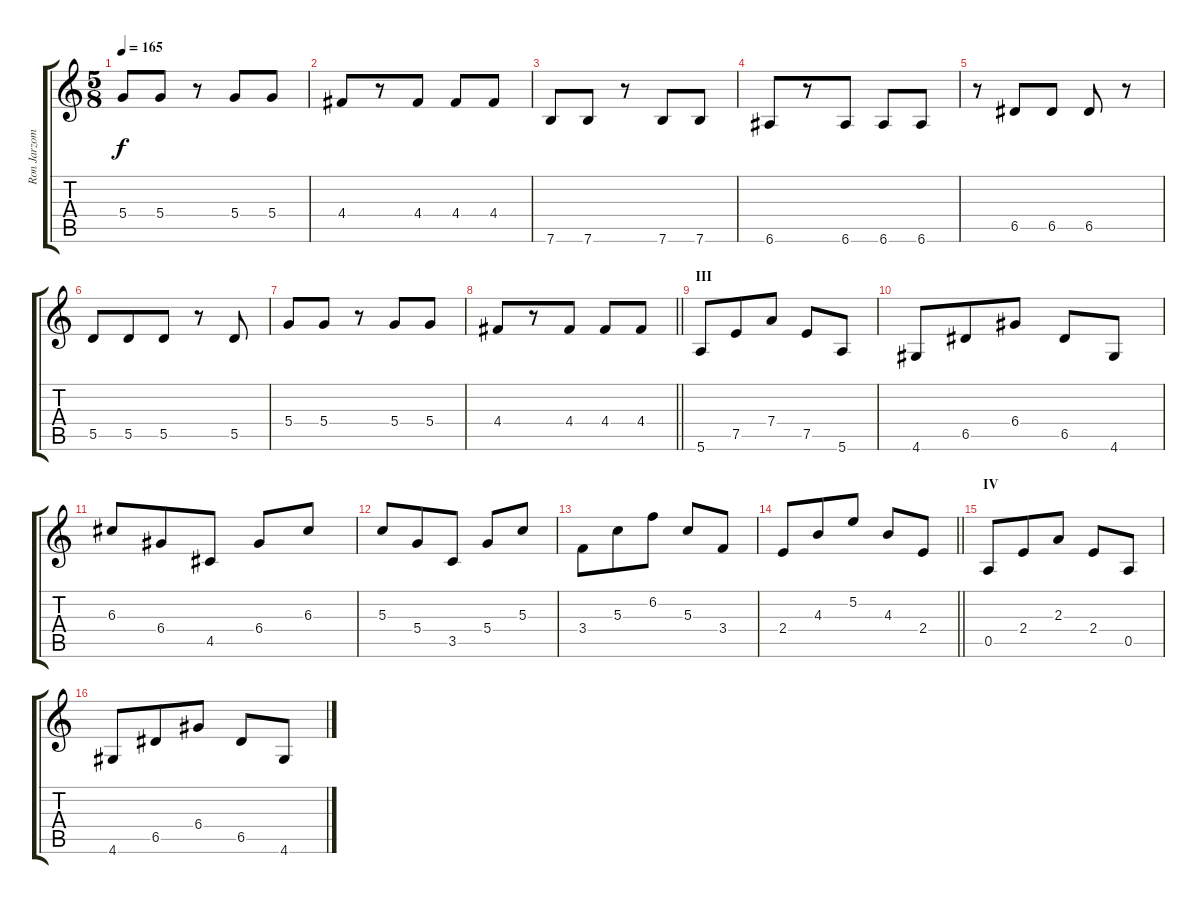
\track ("Ron Jarzombek (Rhythm)" "Ron Jarzom") {instrument distortionguitar}
\staff {score tabs}
\tuning (E4 B3 G3 D3 A2 E2) {hide}
\ts (5 8)
\tempo 165
\clef g2
\ks c
5.4.8{dy f} 5.4.8 r.8 5.4.8 5.4.8 |
4.4.8 r.8 4.4.8 4.4.8 4.4.8 |
7.6.8 7.6.8 r.8 7.6.8 7.6.8 |
6.6.8 r.8 6.6.8 6.6.8 6.6.8 |
r.8 6.5.8 6.5.8 6.5.8 r.8 |
5.5.8 5.5.8 5.5.8 r.8 5.5.8 |
5.4.8 5.4.8 r.8 5.4.8 5.4.8 |
\barLineRight lightlight
4.4.8 r.8 4.4.8 4.4.8 4.4.8 |
\section ("" "III")
5.6.8 7.5.8 7.4.8 7.5.8 5.6.8 |
4.6.8 6.5.8 6.4.8 6.5.8 4.6.8 |
6.3.8 6.4.8 4.5.8 6.4.8 6.3.8 |
5.3.8 5.4.8 3.5.8 5.4.8 5.3.8 |
3.4.8 5.3.8 6.2.8 5.3.8 3.4.8 |
\barLineRight lightlight
2.4.8 4.3.8 5.2.8 4.3.8 2.4.8 |
\section ("" "IV")
0.5.8 2.4.8 2.3.8 2.4.8 0.5.8 |
4.6.8 6.5.8 6.4.8 6.5.8 4.6.8
